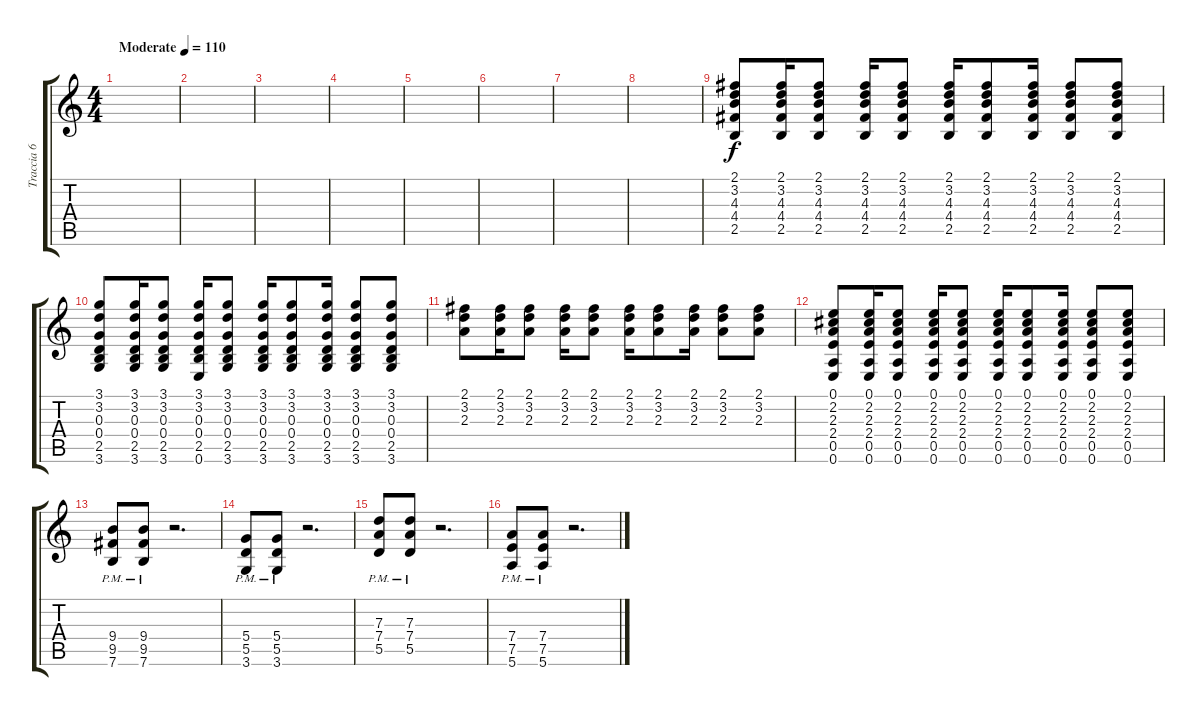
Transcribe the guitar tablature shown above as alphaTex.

\track ("Traccia 6" "Traccia 6") {instrument overdrivenguitar}
\staff {score tabs}
\tuning (E4 B3 G3 D3 A2 E2) {hide}
\ts (4 4)
\tempo (110 "Moderate")
\clef g2
\ks c
|
|
|
|
|
|
|
|
(2.1 3.2 4.3 4.4 2.5).8 (2.1 3.2 4.3 4.4 2.5).16 (2.1 3.2 4.3 4.4 2.5).8 (2.1 3.2 4.3 4.4 2.5).16 (2.1 3.2 4.3 4.4 2.5).8 (2.1 3.2 4.3 4.4 2.5).16 (2.1 3.2 4.3 4.4 2.5).8 (2.1 3.2 4.3 4.4 2.5).16 (2.1 3.2 4.3 4.4 2.5).8 (2.1 3.2 4.3 4.4 2.5).8 |
(3.1 3.2 0.3 0.4 2.5 3.6).8 (3.1 3.2 0.3 0.4 2.5 3.6).16 (3.1 3.2 0.3 0.4 2.5 3.6).8 (3.1 3.2 0.3 0.4 2.5 0.6).16 (3.1 3.2 0.3 0.4 2.5 3.6).8 (3.1 3.2 0.3 0.4 2.5 3.6).16 (3.1 3.2 0.3 0.4 2.5 3.6).8 (3.1 3.2 0.3 0.4 2.5 3.6).16 (3.1 3.2 0.3 0.4 2.5 3.6).8 (3.1 3.2 0.3 0.4 2.5 3.6).8 |
(2.1 3.2 2.3).8 (2.1 3.2 2.3).16 (2.1 3.2 2.3).8 (2.1 3.2 2.3).16 (2.1 3.2 2.3).8 (2.1 3.2 2.3).16 (2.1 3.2 2.3).8 (2.1 3.2 2.3).16 (2.1 3.2 2.3).8 (2.1 3.2 2.3).8 |
(0.1 2.2 2.3 2.4 0.5 0.6).8 (0.1 2.2 2.3 2.4 0.5 0.6).16 (0.1 2.2 2.3 2.4 0.5 0.6).8 (0.1 2.2 2.3 2.4 0.5 0.6).16 (0.1 2.2 2.3 2.4 0.5 0.6).8 (0.1 2.2 2.3 2.4 0.5 0.6).16 (0.1 2.2 2.3 2.4 0.5 0.6).8 (0.1 2.2 2.3 2.4 0.5 0.6).16 (0.1 2.2 2.3 2.4 0.5 0.6).8 (0.1 2.2 2.3 2.4 0.5 0.6).8 |
(9.4{pm} 9.5{pm} 7.6{pm}).8 (9.4{pm} 9.5{pm} 7.6{pm}).8 r.2{d} |
(5.4{pm} 5.5{pm} 3.6{pm}).8 (5.4{pm} 5.5{pm} 3.6{pm}).8 r.2{d} |
(7.3 7.4{pm} 5.5{pm}).8 (7.3 7.4{pm} 5.5{pm}).8 r.2{d} |
(7.4{pm} 7.5{pm} 5.6{pm}).8 (7.4{pm} 7.5{pm} 5.6{pm}).8 r.2{d}
